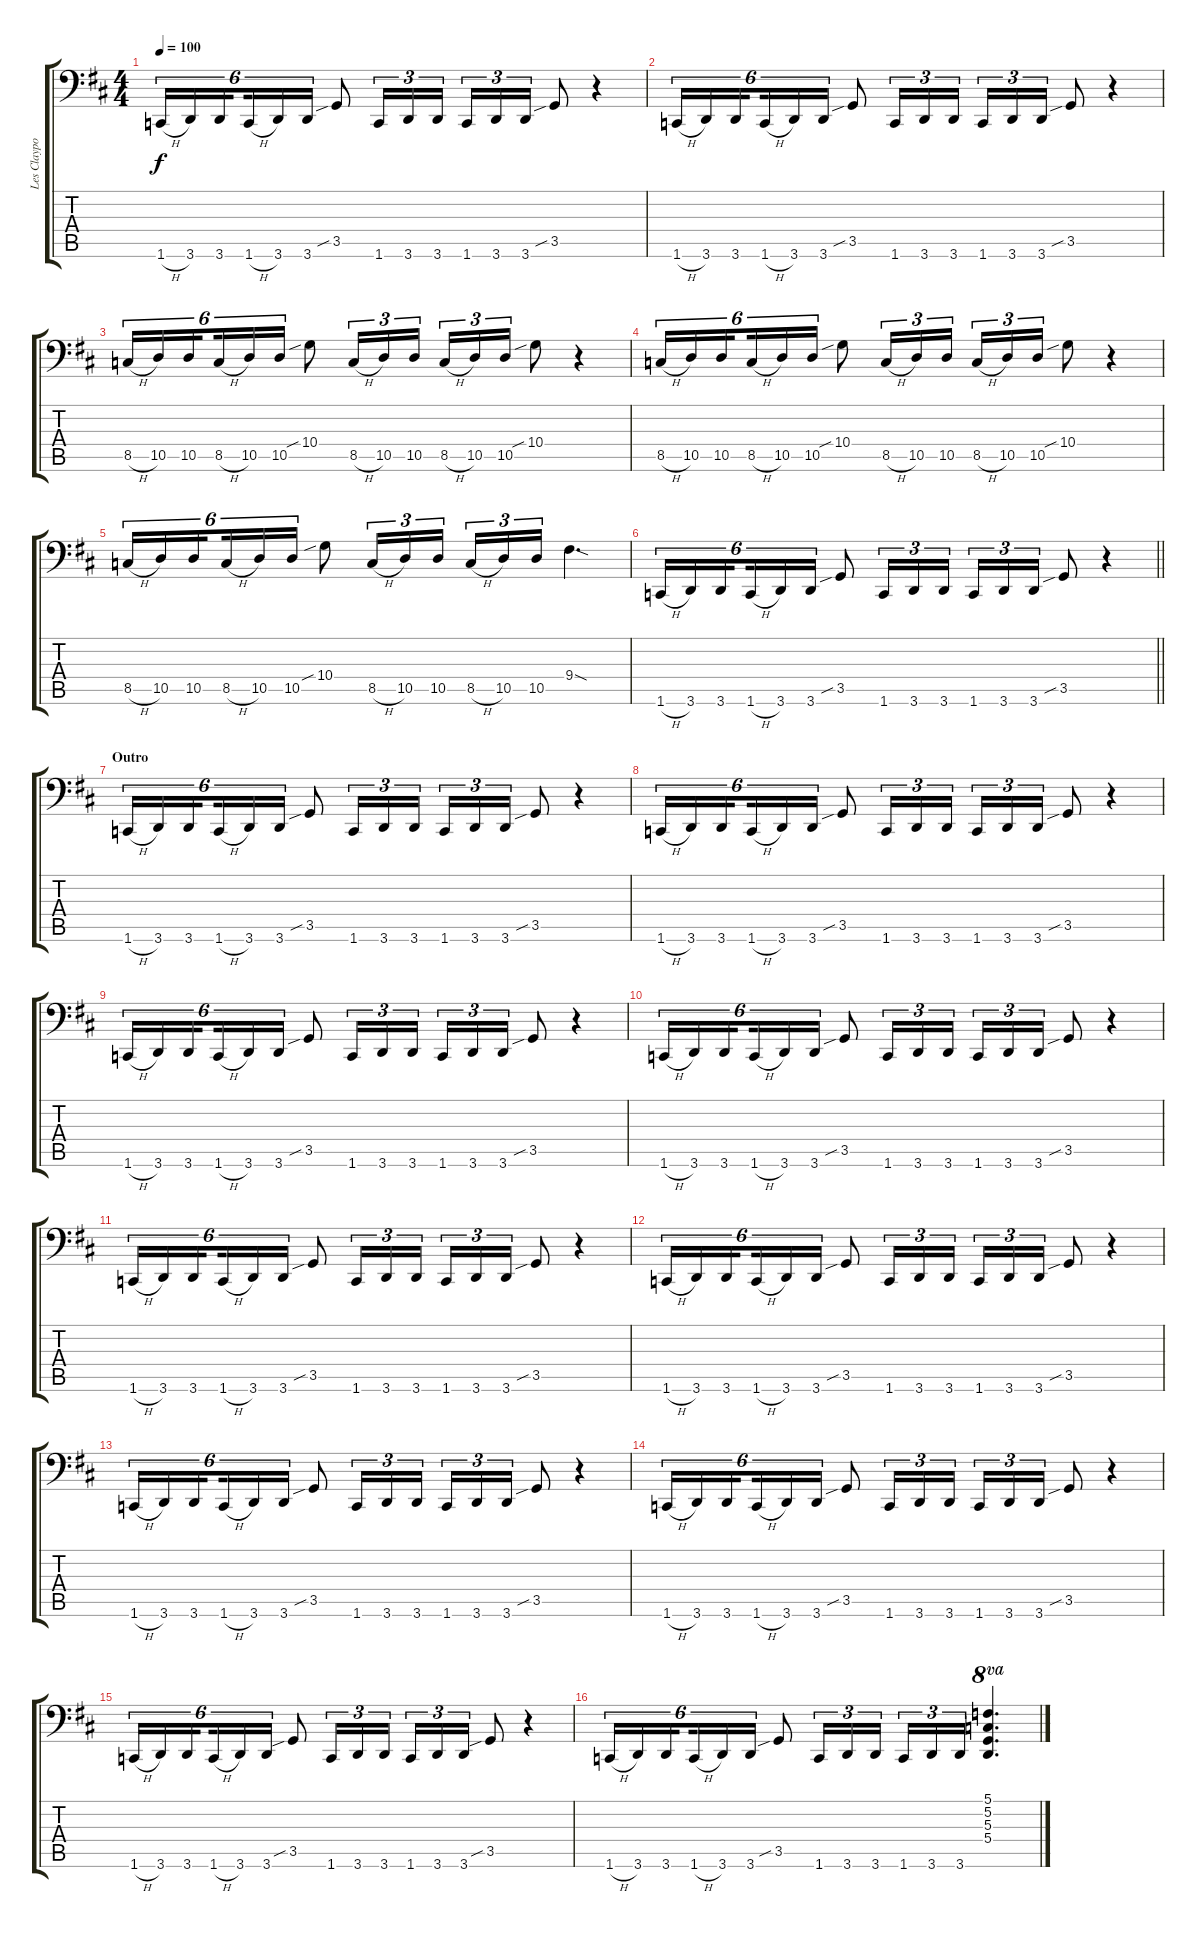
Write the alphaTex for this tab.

\track ("Les Claypool" "Les Claypo") {instrument electricbassfinger}
\staff {score tabs}
\tuning (C3 G2 D2 A1 E1 B0) {hide}
\ts (4 4)
\tempo 100
\clef f4
\ks d
1.6{h}.16{tu (6 4) dy f} 3.6.16{tu (6 4)} 3.6.16{tu (6 4) beam splitsecondary} 1.6{h}.16{tu (6 4)} 3.6.16{tu (6 4)} 3.6.16{tu (6 4)} 3.5{sib}.8 1.6.16{tu (3 2)} 3.6.16{tu (3 2)} 3.6.16{tu (3 2)} 1.6.16{tu (3 2)} 3.6.16{tu (3 2)} 3.6.16{tu (3 2)} 3.5{sib}.8 r.4 |
1.6{h}.16{tu (6 4)} 3.6.16{tu (6 4)} 3.6.16{tu (6 4) beam splitsecondary} 1.6{h}.16{tu (6 4)} 3.6.16{tu (6 4)} 3.6.16{tu (6 4)} 3.5{sib}.8 1.6.16{tu (3 2)} 3.6.16{tu (3 2)} 3.6.16{tu (3 2)} 1.6.16{tu (3 2)} 3.6.16{tu (3 2)} 3.6.16{tu (3 2)} 3.5{sib}.8 r.4 |
8.5{h}.16{tu (6 4)} 10.5.16{tu (6 4)} 10.5.16{tu (6 4) beam splitsecondary} 8.5{h}.16{tu (6 4)} 10.5.16{tu (6 4)} 10.5.16{tu (6 4)} 10.4{sib}.8 8.5{h}.16{tu (3 2)} 10.5.16{tu (3 2)} 10.5.16{tu (3 2)} 8.5{h}.16{tu (3 2)} 10.5.16{tu (3 2)} 10.5.16{tu (3 2)} 10.4{sib}.8 r.4 |
8.5{h}.16{tu (6 4)} 10.5.16{tu (6 4)} 10.5.16{tu (6 4) beam splitsecondary} 8.5{h}.16{tu (6 4)} 10.5.16{tu (6 4)} 10.5.16{tu (6 4)} 10.4{sib}.8 8.5{h}.16{tu (3 2)} 10.5.16{tu (3 2)} 10.5.16{tu (3 2)} 8.5{h}.16{tu (3 2)} 10.5.16{tu (3 2)} 10.5.16{tu (3 2)} 10.4{sib}.8 r.4 |
8.5{h}.16{tu (6 4)} 10.5.16{tu (6 4)} 10.5.16{tu (6 4) beam splitsecondary} 8.5{h}.16{tu (6 4)} 10.5.16{tu (6 4)} 10.5.16{tu (6 4)} 10.4{sib}.8 8.5{h}.16{tu (3 2)} 10.5.16{tu (3 2)} 10.5.16{tu (3 2)} 8.5{h}.16{tu (3 2)} 10.5.16{tu (3 2)} 10.5.16{tu (3 2)} 9.4{sod}.4{d} |
\barLineRight lightlight
1.6{h}.16{tu (6 4)} 3.6.16{tu (6 4)} 3.6.16{tu (6 4) beam splitsecondary} 1.6{h}.16{tu (6 4)} 3.6.16{tu (6 4)} 3.6.16{tu (6 4)} 3.5{sib}.8 1.6.16{tu (3 2)} 3.6.16{tu (3 2)} 3.6.16{tu (3 2)} 1.6.16{tu (3 2)} 3.6.16{tu (3 2)} 3.6.16{tu (3 2)} 3.5{sib}.8 r.4 |
\section ("" "Outro")
1.6{h}.16{tu (6 4)} 3.6.16{tu (6 4)} 3.6.16{tu (6 4) beam splitsecondary} 1.6{h}.16{tu (6 4)} 3.6.16{tu (6 4)} 3.6.16{tu (6 4)} 3.5{sib}.8 1.6.16{tu (3 2)} 3.6.16{tu (3 2)} 3.6.16{tu (3 2)} 1.6.16{tu (3 2)} 3.6.16{tu (3 2)} 3.6.16{tu (3 2)} 3.5{sib}.8 r.4 |
1.6{h}.16{tu (6 4)} 3.6.16{tu (6 4)} 3.6.16{tu (6 4) beam splitsecondary} 1.6{h}.16{tu (6 4)} 3.6.16{tu (6 4)} 3.6.16{tu (6 4)} 3.5{sib}.8 1.6.16{tu (3 2)} 3.6.16{tu (3 2)} 3.6.16{tu (3 2)} 1.6.16{tu (3 2)} 3.6.16{tu (3 2)} 3.6.16{tu (3 2)} 3.5{sib}.8 r.4 |
1.6{h}.16{tu (6 4)} 3.6.16{tu (6 4)} 3.6.16{tu (6 4) beam splitsecondary} 1.6{h}.16{tu (6 4)} 3.6.16{tu (6 4)} 3.6.16{tu (6 4)} 3.5{sib}.8 1.6.16{tu (3 2)} 3.6.16{tu (3 2)} 3.6.16{tu (3 2)} 1.6.16{tu (3 2)} 3.6.16{tu (3 2)} 3.6.16{tu (3 2)} 3.5{sib}.8 r.4 |
1.6{h}.16{tu (6 4)} 3.6.16{tu (6 4)} 3.6.16{tu (6 4) beam splitsecondary} 1.6{h}.16{tu (6 4)} 3.6.16{tu (6 4)} 3.6.16{tu (6 4)} 3.5{sib}.8 1.6.16{tu (3 2)} 3.6.16{tu (3 2)} 3.6.16{tu (3 2)} 1.6.16{tu (3 2)} 3.6.16{tu (3 2)} 3.6.16{tu (3 2)} 3.5{sib}.8 r.4 |
1.6{h}.16{tu (6 4)} 3.6.16{tu (6 4)} 3.6.16{tu (6 4) beam splitsecondary} 1.6{h}.16{tu (6 4)} 3.6.16{tu (6 4)} 3.6.16{tu (6 4)} 3.5{sib}.8 1.6.16{tu (3 2)} 3.6.16{tu (3 2)} 3.6.16{tu (3 2)} 1.6.16{tu (3 2)} 3.6.16{tu (3 2)} 3.6.16{tu (3 2)} 3.5{sib}.8 r.4 |
1.6{h}.16{tu (6 4)} 3.6.16{tu (6 4)} 3.6.16{tu (6 4) beam splitsecondary} 1.6{h}.16{tu (6 4)} 3.6.16{tu (6 4)} 3.6.16{tu (6 4)} 3.5{sib}.8 1.6.16{tu (3 2)} 3.6.16{tu (3 2)} 3.6.16{tu (3 2)} 1.6.16{tu (3 2)} 3.6.16{tu (3 2)} 3.6.16{tu (3 2)} 3.5{sib}.8 r.4 |
1.6{h}.16{tu (6 4)} 3.6.16{tu (6 4)} 3.6.16{tu (6 4) beam splitsecondary} 1.6{h}.16{tu (6 4)} 3.6.16{tu (6 4)} 3.6.16{tu (6 4)} 3.5{sib}.8 1.6.16{tu (3 2)} 3.6.16{tu (3 2)} 3.6.16{tu (3 2)} 1.6.16{tu (3 2)} 3.6.16{tu (3 2)} 3.6.16{tu (3 2)} 3.5{sib}.8 r.4 |
1.6{h}.16{tu (6 4)} 3.6.16{tu (6 4)} 3.6.16{tu (6 4) beam splitsecondary} 1.6{h}.16{tu (6 4)} 3.6.16{tu (6 4)} 3.6.16{tu (6 4)} 3.5{sib}.8 1.6.16{tu (3 2)} 3.6.16{tu (3 2)} 3.6.16{tu (3 2)} 1.6.16{tu (3 2)} 3.6.16{tu (3 2)} 3.6.16{tu (3 2)} 3.5{sib}.8 r.4 |
1.6{h}.16{tu (6 4)} 3.6.16{tu (6 4)} 3.6.16{tu (6 4) beam splitsecondary} 1.6{h}.16{tu (6 4)} 3.6.16{tu (6 4)} 3.6.16{tu (6 4)} 3.5{sib}.8 1.6.16{tu (3 2)} 3.6.16{tu (3 2)} 3.6.16{tu (3 2)} 1.6.16{tu (3 2)} 3.6.16{tu (3 2)} 3.6.16{tu (3 2)} 3.5{sib}.8 r.4 |
1.6{h}.16{tu (6 4)} 3.6.16{tu (6 4)} 3.6.16{tu (6 4) beam splitsecondary} 1.6{h}.16{tu (6 4)} 3.6.16{tu (6 4)} 3.6.16{tu (6 4)} 3.5{sib}.8 1.6.16{tu (3 2)} 3.6.16{tu (3 2)} 3.6.16{tu (3 2)} 1.6.16{tu (3 2)} 3.6.16{tu (3 2)} 3.6.16{tu (3 2)} (5.1 5.2 5.3 5.4).4{d ot 8va}
